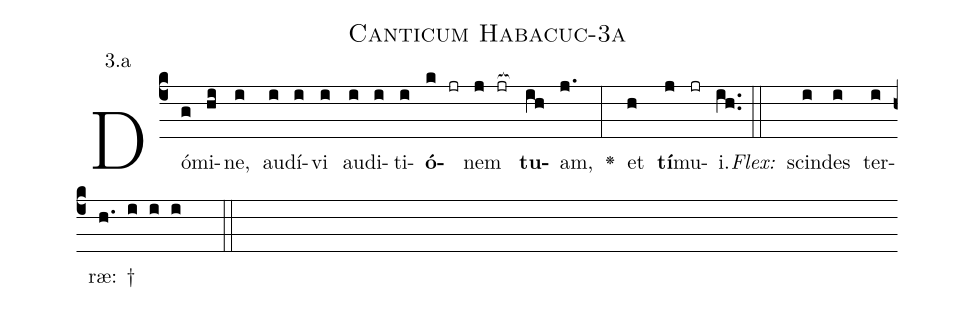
name: Canticum Habacuc-3a;
annotation: 3.a;
%%
(c4)Dó(g)mi(hi)ne,(i) au(i)dí(i)vi(i) au(i)di(i)ti(i)<b>ó</b>(k jr)nem(j jr[ocb:1{]) <b>tu</b>(ih[ocb:0}])am,(j.) <v>\greheightstar</v>(:) et(h) <b>tí</b>(j)mu(jr)i.(ih..) (::)
<i>Flex:</i>()  scin(i)des(i) ter(i)ræ: †(h. i i i  ::)

%E(i) u(i) o(j) u(h) a(j) e.(ih..) (::)
